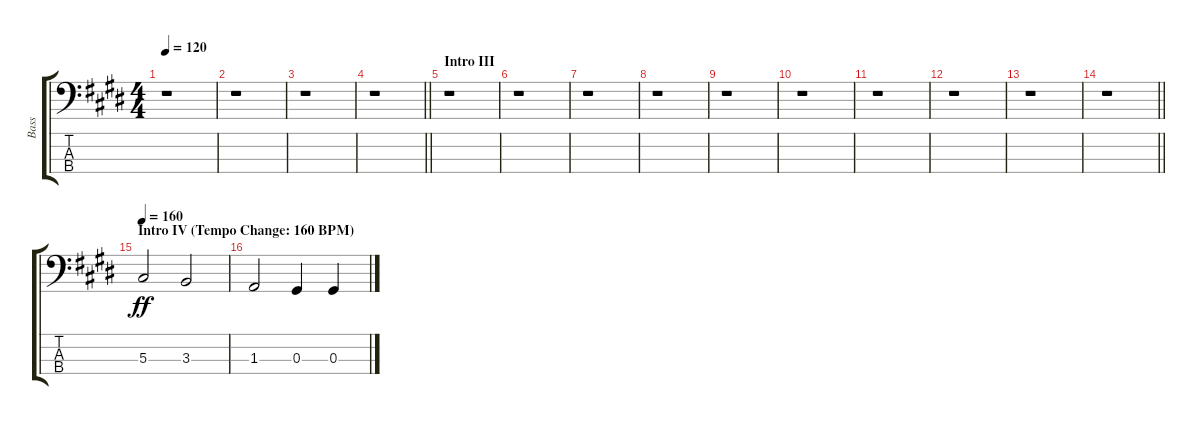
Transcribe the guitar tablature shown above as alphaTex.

\track ("Bass" "Bass") {instrument electricbasspick}
\staff {score tabs}
\tuning (Gb2 Db2 Ab1 Db1) {hide}
\ts (4 4)
\tempo 120
\clef f4
\ks e
r.1{dy ff} |
r.1 |
r.1 |
\barLineRight lightlight
r.1 |
\section ("" "Intro III")
r.1 |
r.1 |
r.1 |
r.1 |
r.1 |
r.1 |
r.1 |
r.1 |
r.1 |
\barLineRight lightlight
r.1 |
\section ("" "Intro IV (Tempo Change: 160 BPM)")
\tempo 160
5.3.2 3.3.2 |
1.3.2 0.3.4 0.3.4
